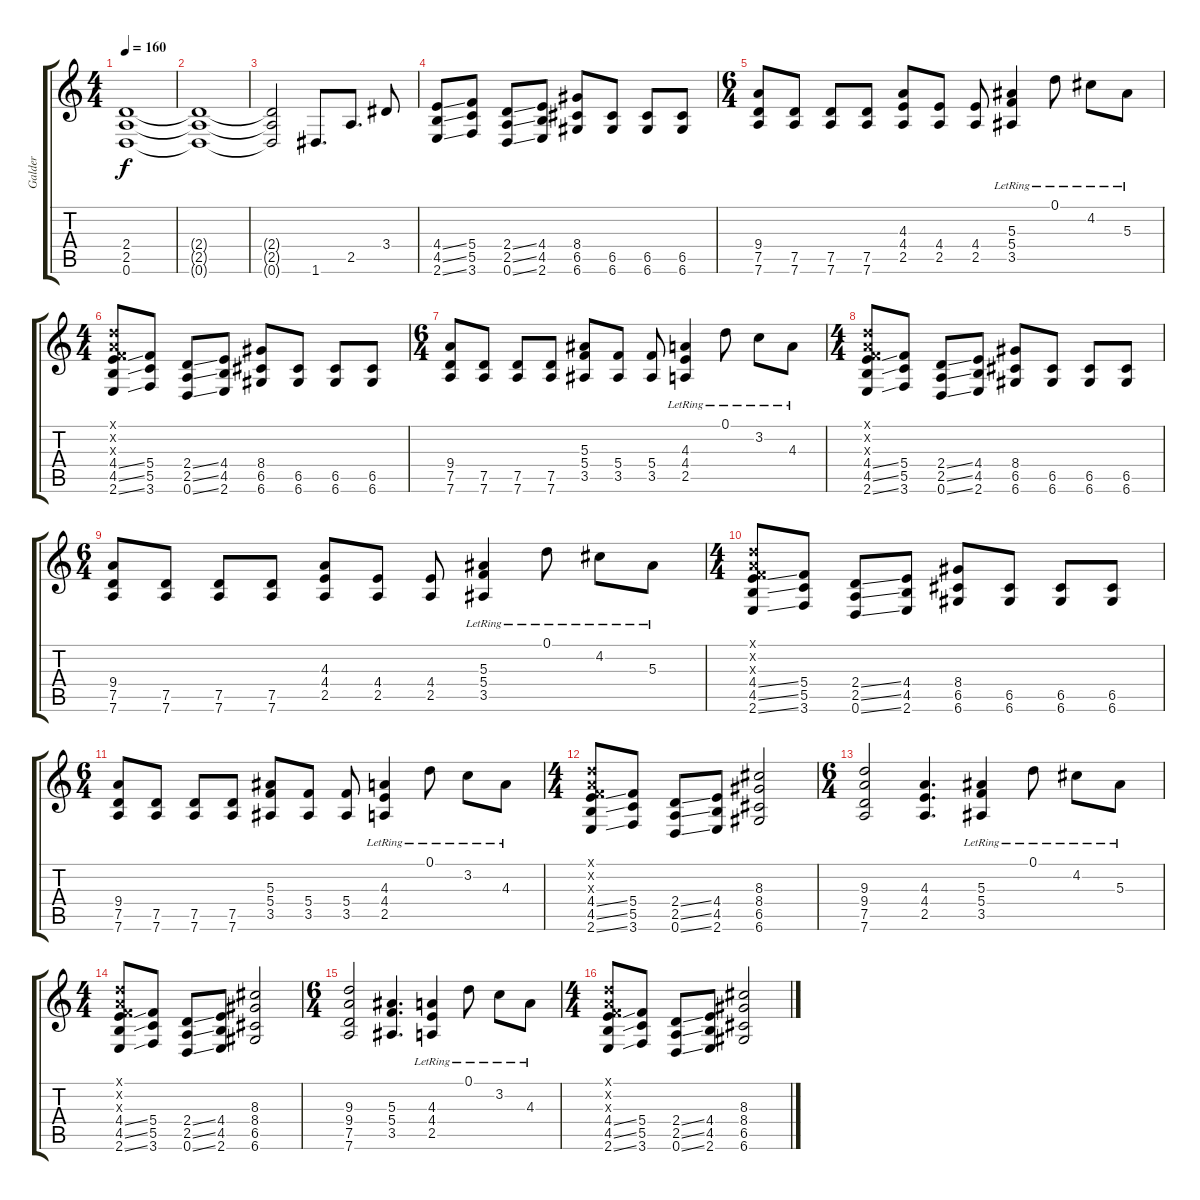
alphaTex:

\track ("Galder" "Galder") {instrument distortionguitar}
\staff {score tabs}
\tuning (D4 A3 F3 C3 G2 D2) {hide}
\ts (4 4)
\tempo 160
\clef g2
\ks c
(2.4{t} 2.5{t} 0.6{t}).1{dy f} |
(2.4{t} 2.5{t} 0.6{t}).1 |
(2.4{t} 2.5{t} 0.6{t}).2 1.6.8{d} 2.5.8{d} 3.4.8 |
(4.4{ss} 4.5{ss} 2.6{ss}).8 (5.4 5.5 3.6).8 (2.4{ss} 2.5{ss} 0.6{ss}).8 (4.4 4.5 2.6).8 (8.4 6.5 6.6).8 (6.5 6.6).8 (6.5 6.6).8 (6.5 6.6).8 |
\ts (6 4)
(9.4 7.5 7.6).8 (7.5 7.6).8 (7.5 7.6).8 (7.5 7.6).8 (4.3 4.4 2.5).8 (4.4 2.5).8 (4.4 2.5).8 (5.3{lr} 5.4{lr} 3.5{lr}).4 0.1{lr}.8 4.2{lr}.8 5.3{lr}.8 |
\ts (4 4)
(0.1{x} 0.2{x} 0.3{x} 4.4{ss} 4.5{ss} 2.6{ss}).8 (5.4 5.5 3.6).8 (2.4{ss} 2.5{ss} 0.6{ss}).8 (4.4 4.5 2.6).8 (8.4 6.5 6.6).8 (6.5 6.6).8 (6.5 6.6).8 (6.5 6.6).8 |
\ts (6 4)
(9.4 7.5 7.6).8 (7.5 7.6).8 (7.5 7.6).8 (7.5 7.6).8 (5.3 5.4 3.5).8 (5.4 3.5).8 (5.4 3.5).8 (4.3{lr} 4.4{lr} 2.5{lr}).4 0.1{lr}.8 3.2{lr}.8 4.3{lr}.8 |
\ts (4 4)
(0.1{x} 0.2{x} 0.3{x} 4.4{ss} 4.5{ss} 2.6{ss}).8 (5.4 5.5 3.6).8 (2.4{ss} 2.5{ss} 0.6{ss}).8 (4.4 4.5 2.6).8 (8.4 6.5 6.6).8 (6.5 6.6).8 (6.5 6.6).8 (6.5 6.6).8 |
\ts (6 4)
(9.4 7.5 7.6).8 (7.5 7.6).8 (7.5 7.6).8 (7.5 7.6).8 (4.3 4.4 2.5).8 (4.4 2.5).8 (4.4 2.5).8 (5.3{lr} 5.4{lr} 3.5{lr}).4 0.1{lr}.8 4.2{lr}.8 5.3{lr}.8 |
\ts (4 4)
(0.1{x} 0.2{x} 0.3{x} 4.4{ss} 4.5{ss} 2.6{ss}).8 (5.4 5.5 3.6).8 (2.4{ss} 2.5{ss} 0.6{ss}).8 (4.4 4.5 2.6).8 (8.4 6.5 6.6).8 (6.5 6.6).8 (6.5 6.6).8 (6.5 6.6).8 |
\ts (6 4)
(9.4 7.5 7.6).8 (7.5 7.6).8 (7.5 7.6).8 (7.5 7.6).8 (5.3 5.4 3.5).8 (5.4 3.5).8 (5.4 3.5).8 (4.3{lr} 4.4{lr} 2.5{lr}).4 0.1{lr}.8 3.2{lr}.8 4.3{lr}.8 |
\ts (4 4)
(0.1{x} 0.2{x} 0.3{x} 4.4{ss} 4.5{ss} 2.6{ss}).8 (5.4 5.5 3.6).8 (2.4{ss} 2.5{ss} 0.6{ss}).8 (4.4 4.5 2.6).8 (8.3 8.4 6.5 6.6).2 |
\ts (6 4)
(9.3 9.4 7.5 7.6).2 (4.3 4.4 2.5).4{d} (5.3{lr} 5.4{lr} 3.5{lr}).4 0.1{lr}.8 4.2{lr}.8 5.3{lr}.8 |
\ts (4 4)
(0.1{x} 0.2{x} 0.3{x} 4.4{ss} 4.5{ss} 2.6{ss}).8 (5.4 5.5 3.6).8 (2.4{ss} 2.5{ss} 0.6{ss}).8 (4.4 4.5 2.6).8 (8.3 8.4 6.5 6.6).2 |
\ts (6 4)
(9.3 9.4 7.5 7.6).2 (5.3 5.4 3.5).4{d} (4.3{lr} 4.4{lr} 2.5{lr}).4 0.1{lr}.8 3.2{lr}.8 4.3{lr}.8 |
\ts (4 4)
(0.1{x} 0.2{x} 0.3{x} 4.4{ss} 4.5{ss} 2.6{ss}).8 (5.4 5.5 3.6).8 (2.4{ss} 2.5{ss} 0.6{ss}).8 (4.4 4.5 2.6).8 (8.3 8.4 6.5 6.6).2
